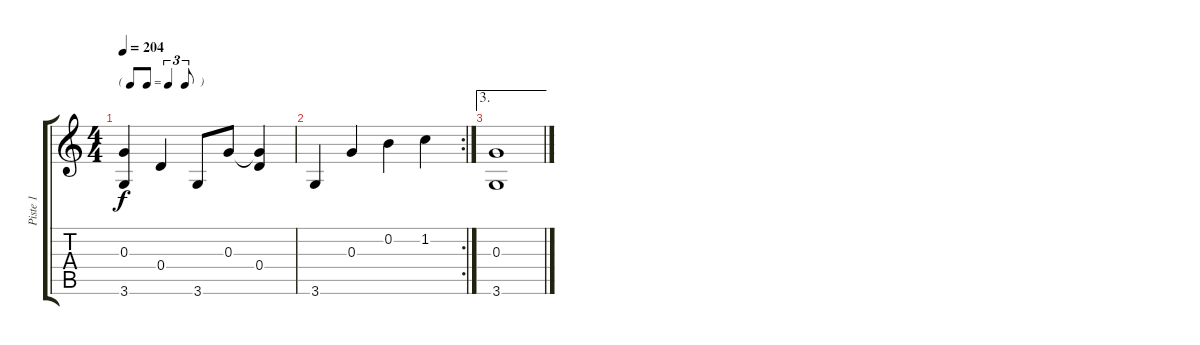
\track ("Piste 1" "Piste 1") {instrument acousticguitarnylon}
\staff {score tabs}
\tuning (E4 B3 G3 D3 A2 E2) {hide}
\ts (4 4)
\tf triplet8th
\tempo 204
\clef g2
\ks c
(0.3 3.6).4{dy f} 0.4.4 3.6.8 0.3.8 (0.3{t} 0.4).4 |
\rc 2
3.6.4 0.3.4 0.2.4 1.2.4 |
\ae 3
(0.3 3.6).1
